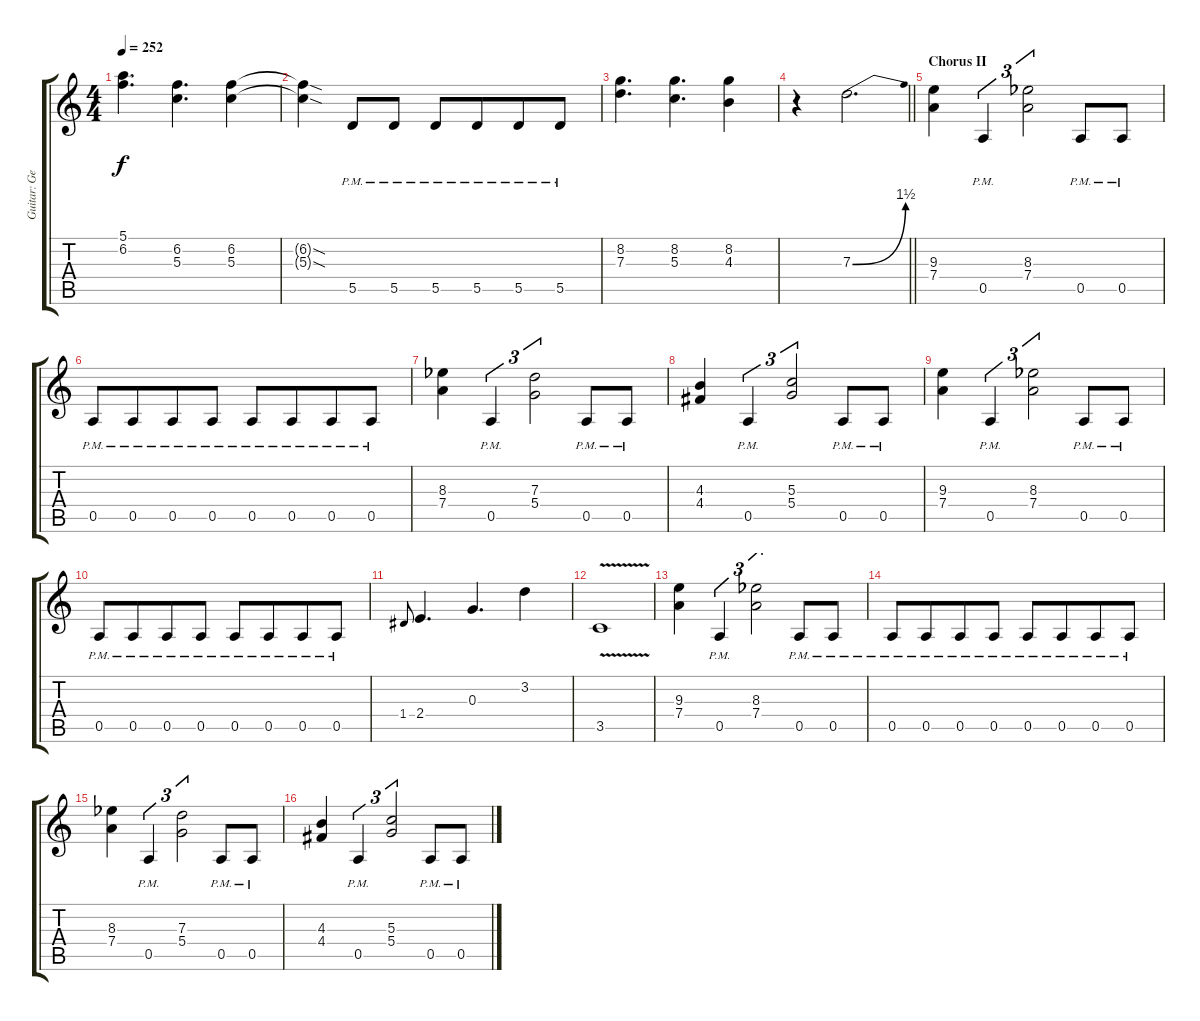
\track ("Guitar: George" "Guitar: Ge") {instrument overdrivenguitar}
\staff {score tabs}
\tuning (E4 B3 G3 D3 A2 E2) {hide}
\ts (4 4)
\tempo 252
\clef g2
\ks c
(5.1 6.2).4{d dy f} (6.2 5.3).4{d} (6.2 5.3).4 |
(6.2{sod t} 5.3{sod t}).4 5.5{pm}.8 5.5{pm}.8 5.5{pm}.8 5.5{pm}.8{beam merge} 5.5{pm}.8 5.5{pm}.8 |
(8.2 7.3).4{d} (8.2 5.3).4{d} (8.2 4.3).4 |
\barLineRight lightlight
r.4 7.3{be (bend 0 0 60 6)}.2{d} |
\section ("" "Chorus II")
(9.3 7.4).4 0.5{pm}.4{tu (3 2)} (8.3{acc b} 7.4).2{tu (3 2)} 0.5{pm}.8 0.5{pm}.8 |
0.5{pm}.8 0.5{pm}.8{beam merge} 0.5{pm}.8 0.5{pm}.8 0.5{pm}.8 0.5{pm}.8{beam merge} 0.5{pm}.8 0.5{pm}.8 |
(8.3{acc b} 7.4).4 0.5{pm}.4{tu (3 2)} (7.3 5.4).2{tu (3 2)} 0.5{pm}.8 0.5{pm}.8 |
(4.3 4.4).4 0.5{pm}.4{tu (3 2)} (5.3 5.4).2{tu (3 2)} 0.5{pm}.8 0.5{pm}.8 |
(9.3 7.4).4 0.5{pm}.4{tu (3 2)} (8.3{acc b} 7.4).2{tu (3 2)} 0.5{pm}.8 0.5{pm}.8 |
0.5{pm}.8 0.5{pm}.8{beam merge} 0.5{pm}.8 0.5{pm}.8 0.5{pm}.8 0.5{pm}.8{beam merge} 0.5{pm}.8 0.5{pm}.8 |
1.4.8{gr onbeat} 2.4.4{d} 0.3.4{d} 3.2.4 |
3.5{v}.1 |
(9.3 7.4).4 0.5{pm}.4{tu (3 2)} (8.3{acc b} 7.4).2{tu (3 2)} 0.5{pm}.8 0.5{pm}.8 |
0.5{pm}.8 0.5{pm}.8{beam merge} 0.5{pm}.8 0.5{pm}.8 0.5{pm}.8 0.5{pm}.8{beam merge} 0.5{pm}.8 0.5{pm}.8 |
(8.3{acc b} 7.4).4 0.5{pm}.4{tu (3 2)} (7.3 5.4).2{tu (3 2)} 0.5{pm}.8 0.5{pm}.8 |
(4.3 4.4).4 0.5{pm}.4{tu (3 2)} (5.3 5.4).2{tu (3 2)} 0.5{pm}.8 0.5{pm}.8
